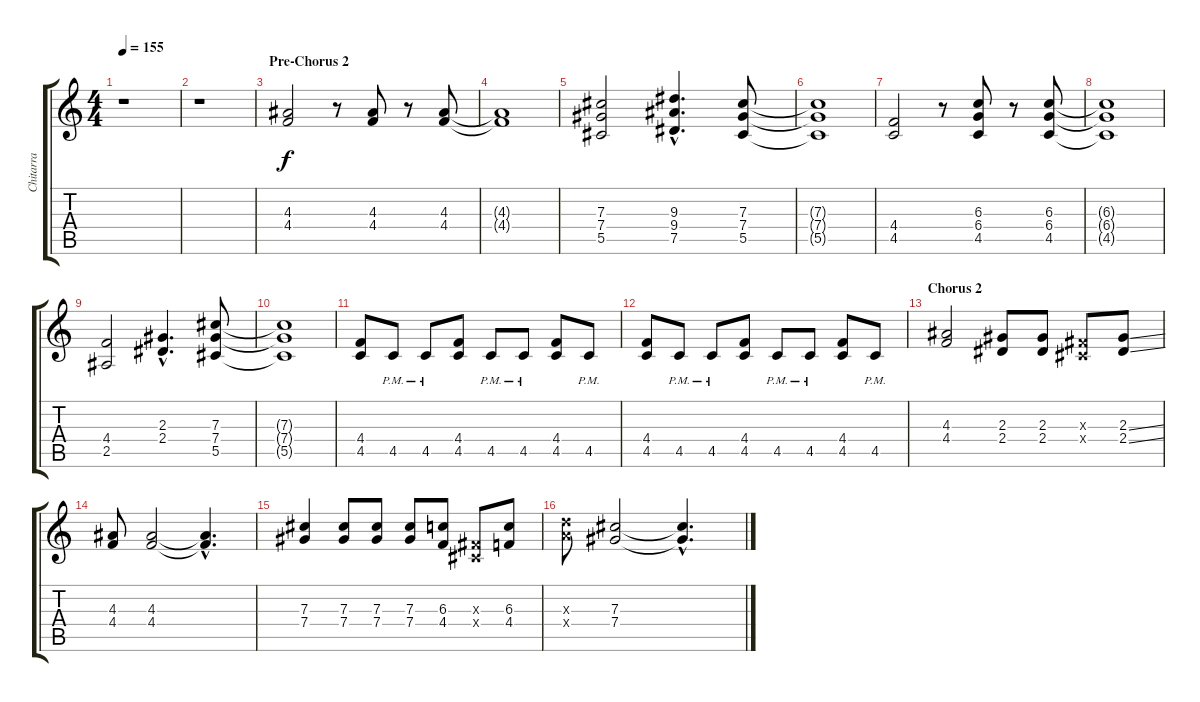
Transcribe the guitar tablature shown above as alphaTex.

\track ("Chitarra" "Chitarra") {instrument distortionguitar}
\staff {score tabs}
\tuning (Eb4 Bb3 Gb3 Db3 Ab2 Eb2) {hide}
\ts (4 4)
\tempo 155
\clef g2
\ks c
r.1{dy f} |
r.1 |
\section ("" "Pre-Chorus 2")
(4.3 4.4).2 r.8 (4.3 4.4).8 r.8 (4.3 4.4).8 |
(4.3{t} 4.4{t}).1 |
(7.3 7.4 5.5).2 (9.3{hac} 9.4{hac} 7.5{hac}).4{d} (7.3 7.4 5.5).8 |
(7.3{t} 7.4{t} 5.5{t}).1 |
(4.4 4.5).2 r.8 (6.3 6.4 4.5).8 r.8 (6.3 6.4 4.5).8 |
(6.3{t} 6.4{t} 4.5{t}).1 |
(4.4 2.5).2 (2.3{hac} 2.4{hac}).4{d} (7.3 7.4 5.5).8 |
(7.3{t} 7.4{t} 5.5{t}).1 |
(4.4 4.5).8 4.5{pm}.8 4.5{pm}.8 (4.4 4.5).8 4.5{pm}.8 4.5{pm}.8 (4.4 4.5).8 4.5{pm}.8 |
(4.4 4.5).8 4.5{pm}.8 4.5{pm}.8 (4.4 4.5).8 4.5{pm}.8 4.5{pm}.8 (4.4 4.5).8 4.5{pm}.8 |
\section ("" "Chorus 2")
(4.3 4.4).2 (2.3 2.4).8 (2.3 2.4).8 (0.3{x} 0.4{x}).8 (2.3{ss} 2.4{ss}).8 |
(4.3 4.4).8 (4.3 4.4).2 (4.3{hac t} 4.4{hac t}).4{d} |
(7.3 7.4).4 (7.3 7.4).8 (7.3 7.4).8 (7.3 7.4).8 (6.3 4.4).8 (0.3{x} 0.4{x}).8 (6.3 4.4).8 |
(8.3{x} 8.4{x}).8 (7.3 7.4).2 (7.3{hac t} 7.4{hac t}).4{d}
